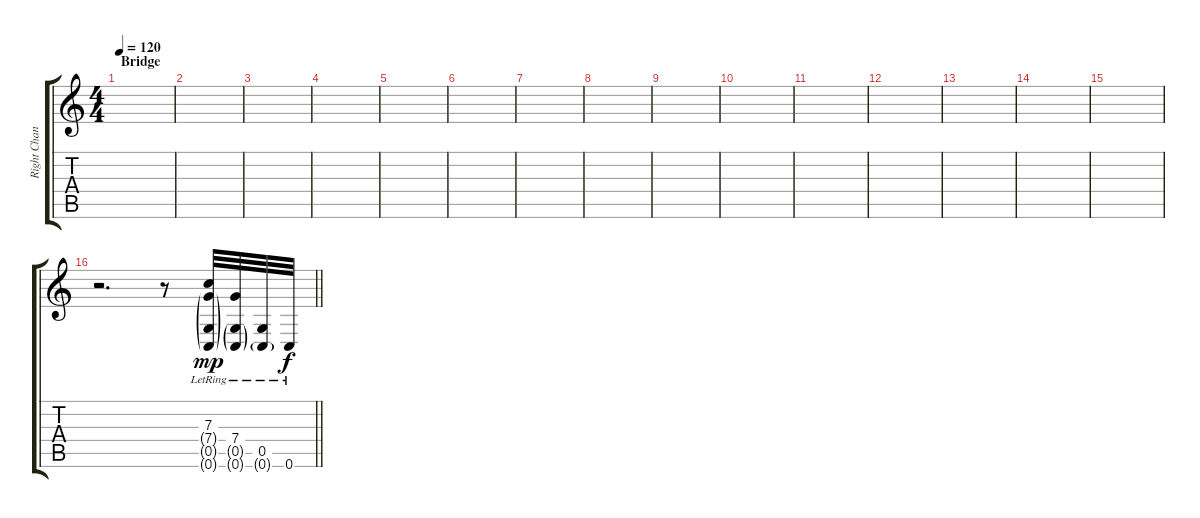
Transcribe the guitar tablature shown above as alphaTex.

\track ("Right Channel" "Right Chan") {instrument electricguitarclean}
\staff {score tabs}
\tuning (D4 A3 F3 C3 G2 C2) {hide}
\ts (4 4)
\section ("" "Bridge")
\tempo 120
\clef g2
\ks c
|
|
|
|
|
|
|
|
|
|
|
|
|
|
|
\barLineRight lightlight
r.2{d} r.8 (7.3{lr} 7.4{g lr} 0.5{g lr} 0.6{g lr}).32{dy mp} (7.4{lr} 0.5{g lr} 0.6{g lr}).32 (0.5{lr} 0.6{g lr}).32 0.6{lr}.32{dy f}
